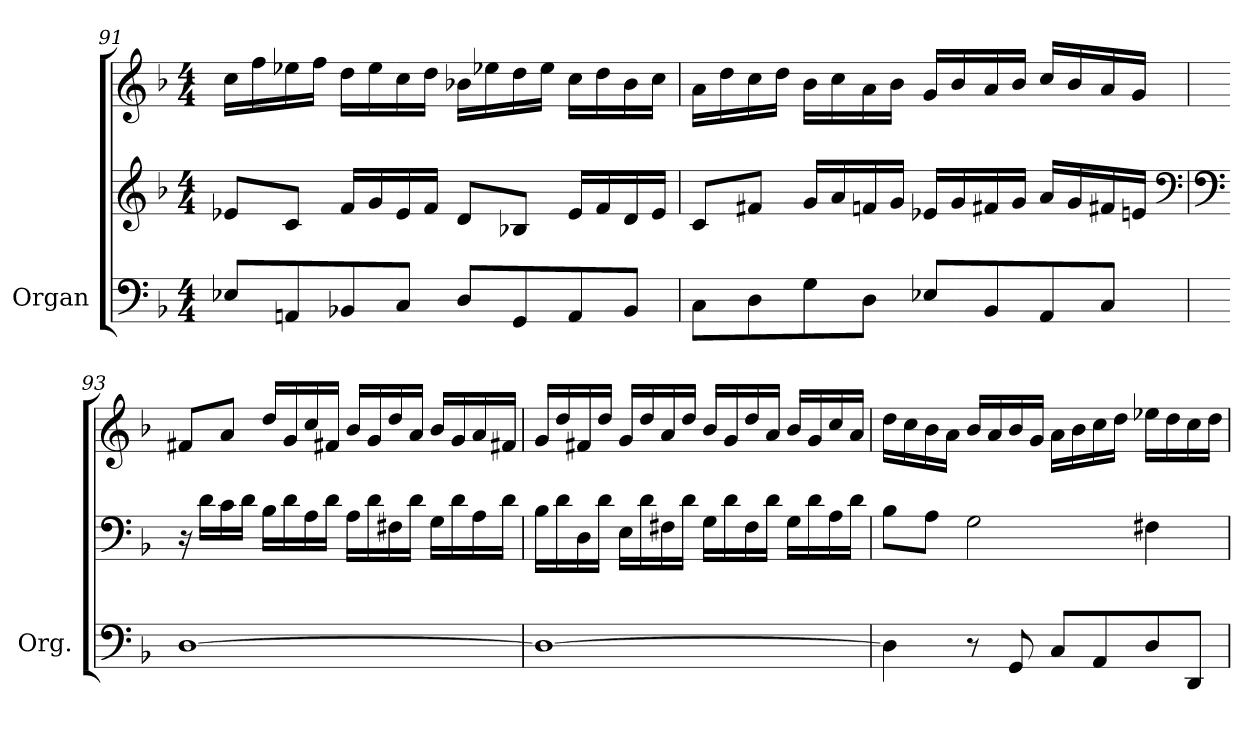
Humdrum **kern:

**kern	**kern	**kern
*part1	*part1	*part1
*staff3	*staff2	*staff1
*I"Organ	*	*
*I'Org.	*	*
!!LO:PB:g=z
*clefF4	*clefG2	*clefG2
*k[b-]	*k[b-]	*k[b-]
*F:	*F:	*F:
*M4/4	*M4/4	*M4/4
=91	=91	=91
8E-X/L	8e-X/L	16cc\LL
.	.	16ff\
8AAn/	8c/J	16ee-X\
.	.	16ff\JJ
8BB-X/	16f/LL	16dd\LL
.	16g/	16ee-\
8C/J	16e-/	16cc\
.	16f/JJ	16dd\JJ
8D/L	8d/L	16b-X\LL
.	.	16ee-X\
8GG/	8B-X/J	16dd\
.	.	16ee-\JJ
8AA/	16e-/LL	16cc\LL
.	16f/	16dd\
8BB-/J	16d/	16b-\
.	16e-/JJ	16cc\JJ
=92	=92	=92
8C\L	8c/L	16a\LL
.	.	16dd\
8D\	8f#X/J	16cc\
.	.	16dd\JJ
8G\	16g/LL	16b-\LL
.	16a/	16cc\
8D\J	16fn/	16a\
.	16g/JJ	16b-\JJ
8E-X/L	16e-X/LL	16g/LL
.	16g/	16b-/
8BB-/	16f#X/	16a/
.	16g/JJ	16b-/JJ
8AA/	16a/LL	16cc/LL
.	16g/	16b-/
8C/J	16f#X/	16a/
.	16en/JJ	16g/JJ
*	*clefF4	*
!!LO:LB:g=z
=93	=93	=93
*	*clefF4	*
[1D	16r	8f#X/L
.	16d\LL	.
.	16c\	8a/J
.	16d\JJ	.
.	16B-\LL	16dd/LL
.	16d\	16g/
.	16A\	16cc/
.	16d\JJ	16f#X/JJ
.	16A\LL	16b-/LL
.	16d\	16g/
.	16F#X\	16dd/
.	16d\JJ	16a/JJ
.	16G\LL	16b-/LL
.	16d\	16g/
.	16A\	16a/
.	16d\JJ	16f#X/JJ
=94	=94	=94
1D_	16B-\LL	16g/LL
.	16d\	16dd/
.	16D\	16f#X/
.	16d\JJ	16dd/JJ
.	16E\LL	16g/LL
.	16d\	16dd/
.	16F#X\	16a/
.	16d\JJ	16dd/JJ
.	16G\LL	16b-/LL
.	16d\	16g/
.	16F#\	16dd/
.	16d\JJ	16a/JJ
.	16G\LL	16b-/LL
.	16d\	16g/
.	16A\	16cc/
.	16d\JJ	16a/JJ
!!LO:LB:g=z
=95	=95	=95
4D\]	8B-\L	16dd\LL
.	.	16cc\
.	8A\J	16b-\
.	.	16a\JJ
8r	2G\	16b-/LL
.	.	16a/
8GG/	.	16b-/
.	.	16g/JJ
8C/L	.	16a\LL
.	.	16b-\
8AA/	.	16cc\
.	.	16dd\JJ
8D/	4F#X\	16ee-X\LL
.	.	16dd\
8DD/J	.	16cc\
.	.	16dd\JJ
=	=	=
*-	*-	*-
